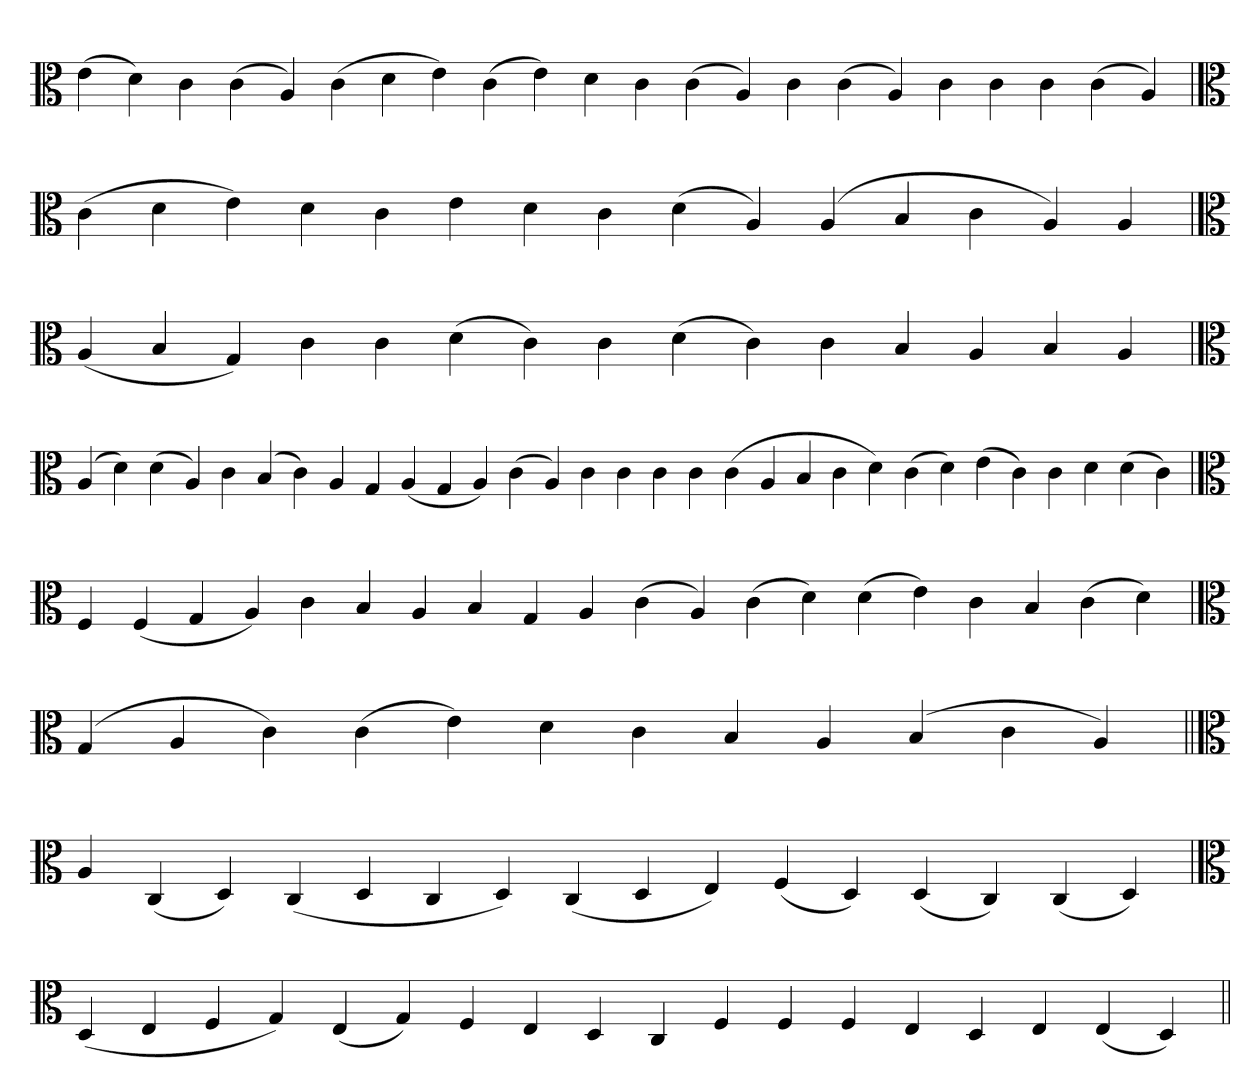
**kern
*part1
*staff1
*clefC3
=
(4e
4d)
4c
(4c
4A)
(4c
4d
4e)
(4c
4e)
4d
4c
(4c
4A)
4c
(4c
4A)
4c
4c
4c
(4c
4A)
=`
*clefC3
(4c
4d
4e)
4d
4c
4e
4d
4c
(4d
4A)
(4A
4B
4c
4A)
4A
=
*clefC3
(4A
4B
4G)
4c
4c
(4d
4c)
4c
(4d
4c)
4c
4B
4A
4B
4A
='
*clefC3
(4A
4d)
(4d
4A)
4c
(4B
4c)
4A
4G
(4A
4G
4A)
(4c
4A)
4c
4c
4c
4c
(4c
4A
4B
4c
4d)
(4c
4d)
(4e
4c)
4c
4d
(4d
4c)
=
*clefC3
4F
(4F
4G
4A)
4c
4B
4A
4B
4G
4A
(4c
4A)
(4c
4d)
(4d
4e)
4c
4B
(4c
4d)
=`
*clefC3
(4G
4A
4c)
(4c
4e)
4d
4c
4B
4A
(4B
4c
4A)
=||
*clefC3
4A
(4C
4D)
(4C
4D
4C
4D)
(4C
4D
4E)
(4F
4D)
(4D
4C)
(4C
4D)
=`
*clefC3
(4D
4E
4F
4G)
(4E
4G)
4F
4E
4D
4C
4F
4F
4F
4E
4D
4E
(4E
4D)
=||
*-
